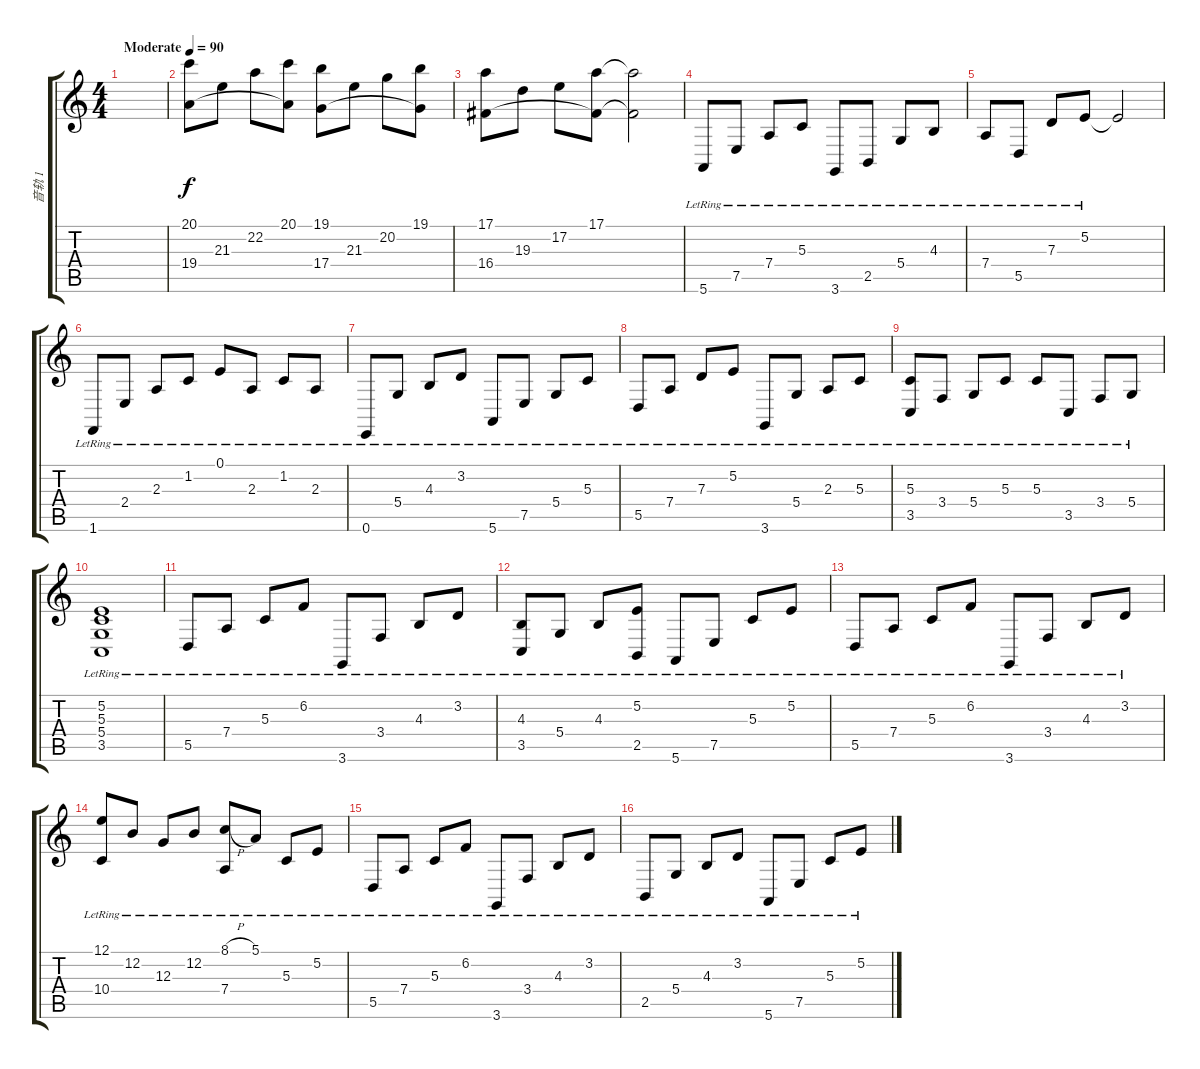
\track ("音轨 1" "音轨 1") {instrument brightacousticpiano}
\staff {score tabs}
\tuning (E4 B3 G3 D3 A2 E2) {hide}
\ts (4 4)
\tempo (90 "Moderate")
\clef g2
\ks c
|
(20.1 19.4).8 21.3.8 22.2.8 (20.1 19.4{t}).8 (19.1 17.4).8 21.3.8 20.2.8 (19.1 17.4{t}).8 |
(17.1 16.4).8 19.3.8 17.2.8 (17.1 16.4{t}).8 (17.1{t} 16.4{t}).2 |
5.6{lr}.8 7.5{lr}.8 7.4{lr}.8 5.3{lr}.8 3.6{lr}.8 2.5{lr}.8 5.4{lr}.8 4.3{lr}.8 |
7.4{lr}.8 5.5{lr}.8 7.3{lr}.8 5.2{lr}.8 5.2{t}.2 |
1.6{lr}.8 2.4{lr}.8 2.3{lr}.8 1.2{lr}.8 0.1{lr}.8 2.3{lr}.8 1.2{lr}.8 2.3{lr}.8 |
0.6{lr}.8 5.4{lr}.8 4.3{lr}.8 3.2{lr}.8 5.6{lr}.8 7.5{lr}.8 5.4{lr}.8 5.3{lr}.8 |
5.5{lr}.8 7.4{lr}.8 7.3{lr}.8 5.2{lr}.8 3.6{lr}.8 5.4{lr}.8 2.3{lr}.8 5.3{lr}.8 |
(5.3{lr} 3.5{lr}).8 3.4{lr}.8 5.4{lr}.8 5.3{lr}.8 5.3{lr}.8 3.5{lr}.8 3.4{lr}.8 5.4{lr}.8 |
(5.2{lr} 5.3{lr} 5.4{lr} 3.5{lr}).1 |
5.5{lr}.8{instrument acousticguitarnylon} 7.4{lr}.8 5.3{lr}.8 6.2{lr}.8 3.6{lr}.8 3.4{lr}.8 4.3{lr}.8 3.2{lr}.8 |
(4.3{lr} 3.5{lr}).8 5.4{lr}.8 4.3{lr}.8 (5.2{lr} 2.5{lr}).8 5.6{lr}.8 7.5{lr}.8 5.3{lr}.8 5.2{lr}.8 |
5.5{lr}.8 7.4{lr}.8 5.3{lr}.8 6.2{lr}.8 3.6{lr}.8 3.4{lr}.8 4.3{lr}.8 3.2{lr}.8 |
(12.1{lr} 10.4{lr}).8{instrument acousticgrandpiano} 12.2{lr}.8 12.3{lr}.8 12.2{lr}.8 (8.1{h lr} 7.4{lr}).8 5.1{lr}.8 5.3{lr}.8 5.2{lr}.8 |
5.5{lr}.8{instrument acousticguitarnylon} 7.4{lr}.8 5.3{lr}.8 6.2{lr}.8 3.6{lr}.8 3.4{lr}.8 4.3{lr}.8 3.2{lr}.8 |
2.5{lr}.8 5.4{lr}.8 4.3{lr}.8 3.2{lr}.8 5.6{lr}.8 7.5{lr}.8 5.3{lr}.8 5.2{lr}.8
